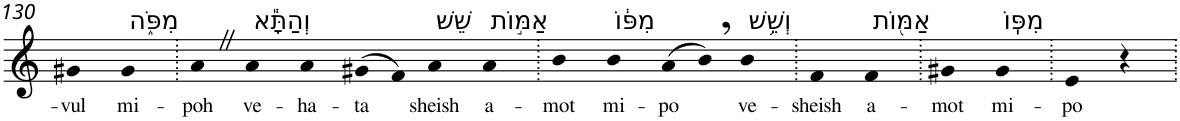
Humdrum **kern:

**kern	**text
*part1	*part1
*staff1	*staff1
*I"Piano	*
*I'Pno	*
!!LO:PB:g=z
*clefG2	*
*k[]	*
=130	=130
!	!LO:LY:b
4g#X	-vul
!LO:TX:a:t=מִפֹּ֑ה	!
!	!LO:LY:b
4g#	mi-
=131.	=131.
!	!LO:LY:b
4aZ	-poh
!LO:TX:a:t=וְהַתָּ֕א	!
!	!LO:LY:b
4a	ve-
!	!LO:LY:b
4a	-ha-
!	!LO:LY:b
(>8g#X	-ta
8f)	.
!LO:TX:a:t=שֵׁשׁ	!
!	!LO:LY:b
4a	sheish
!LO:TX:a:t=אַמּ֣וֹת	!
!	!LO:LY:b
4a	a-
=132.	=132.
!	!LO:LY:b
4b	-mot
!LO:TX:a:t=מִפּ֔וֹ	!
!	!LO:LY:b
4b	mi-
!	!LO:LY:b
(>8a	-po
8b,)	.
!LO:TX:a:t=וְשֵׁ֥שׁ	!
!	!LO:LY:b
4b	ve-
=133.	=133.
!	!LO:LY:b
4f	-sheish
!LO:TX:a:t=אַמּ֖וֹת	!
!	!LO:LY:b
4f	a-
=134.	=134.
!	!LO:LY:b
4g#X	-mot
!LO:TX:a:t=מִפּֽוֹ	!
!	!LO:LY:b
4g#	mi-
=135.	=135.
!	!LO:LY:b
4e	-po
4r	.
=.	=.
*-	*-
